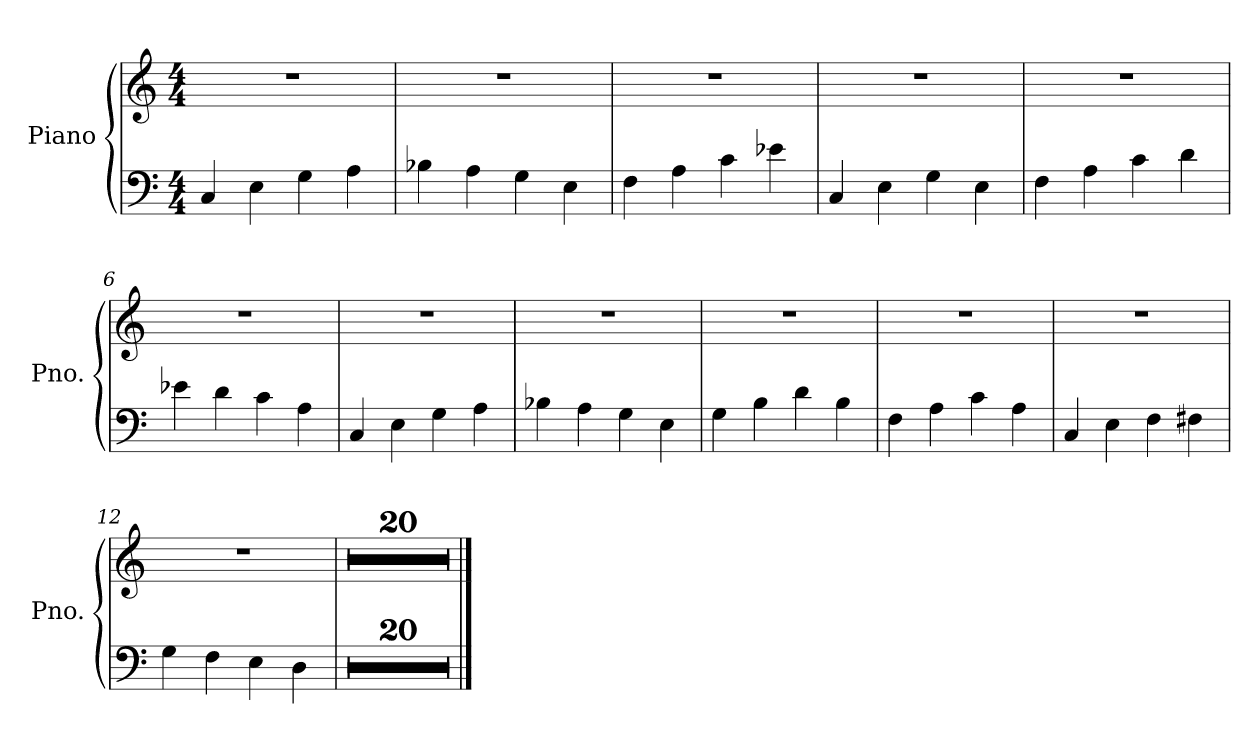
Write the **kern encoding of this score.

**kern	**kern
*part1	*part1
*staff2	*staff1
*I"Piano	*
*I'Pno.	*
*clefF4	*clefG2
*k[]	*k[]
*M4/4	*M4/4
=1	=1
4C/	1r
4E\	.
4G\	.
4A\	.
=2	=2
4B-X\	1r
4A\	.
4G\	.
4E\	.
=3	=3
4F\	1r
4A\	.
4c\	.
4e-X\	.
=4	=4
4C/	1r
4E\	.
4G\	.
4E\	.
!!LO:LB:g=z
=5	=5
4F\	1r
4A\	.
4c\	.
4d\	.
=6	=6
4e-X\	1r
4d\	.
4c\	.
4A\	.
=7	=7
4C/	1r
4E\	.
4G\	.
4A\	.
=8	=8
4B-X\	1r
4A\	.
4G\	.
4E\	.
!!LO:LB:g=z
=9	=9
4G\	1r
4B\	.
4d\	.
4B\	.
=10	=10
4F\	1r
4A\	.
4c\	.
4A\	.
=11	=11
4C/	1r
4E\	.
4F\	.
4F#X\	.
=12	=12
4G\	1r
4F\	.
4E\	.
4D\	.
!!LO:LB:g=z
=13	=13
1r	1r
=14	=14
1r	1r
=15	=15
1r	1r
=16	=16
1r	1r
!!LO:LB:g=z
=17	=17
1r	1r
=18	=18
1r	1r
=19	=19
1r	1r
=20	=20
1r	1r
!!LO:LB:g=z
=21	=21
1r	1r
=22	=22
1r	1r
=23	=23
1r	1r
=24	=24
1r	1r
!!LO:PB:g=z
=25	=25
1r	1r
=26	=26
1r	1r
=27	=27
1r	1r
=28	=28
1r	1r
!!LO:LB:g=z
=29	=29
1r	1r
=30	=30
1r	1r
=31	=31
1r	1r
=32	=32
1r	1r
==	==
*-	*-
